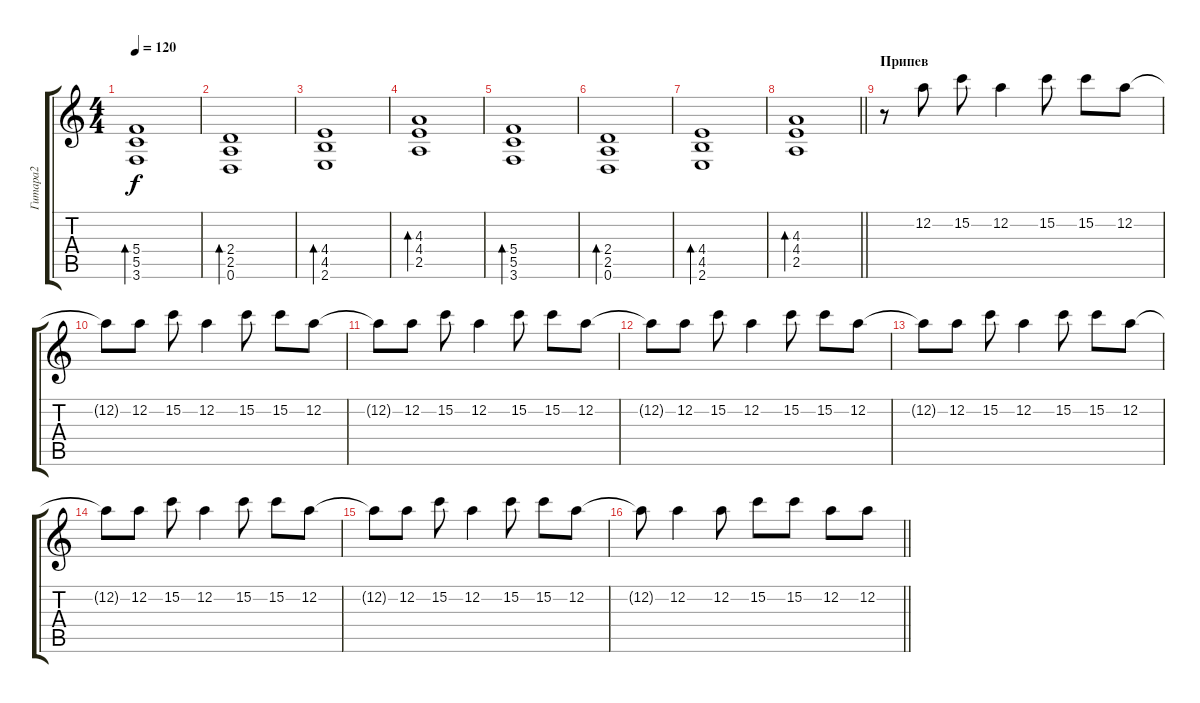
\track ("Гитара2" "Гитара2") {instrument acousticguitarsteel}
\staff {score tabs}
\tuning (D4 A3 F3 C3 G2 D2) {hide}
\ts (4 4)
\section ("" "")
\tempo 120
\clef g2
\ks c
(5.4 5.5 3.6).1{bd 240 dy f instrument acousticguitarsteel} |
(2.4 2.5 0.6).1{bd 240} |
(4.4 4.5 2.6).1{bd 240} |
(4.3 4.4 2.5).1{bd 240} |
(5.4 5.5 3.6).1{bd 120} |
(2.4 2.5 0.6).1{bd 120} |
(4.4 4.5 2.6).1{bd 120} |
\barLineRight lightlight
(4.3 4.4 2.5).1{bd 120} |
\section ("" "Припев")
r.8{volume 9 instrument distortionguitar} 12.2.8 15.2.8 12.2.4 15.2.8 15.2.8 12.2.8 |
12.2{t}.8 12.2.8 15.2.8 12.2.4 15.2.8 15.2.8 12.2.8 |
12.2{t}.8 12.2.8 15.2.8 12.2.4 15.2.8 15.2.8 12.2.8 |
12.2{t}.8 12.2.8 15.2.8 12.2.4 15.2.8 15.2.8 12.2.8 |
12.2{t}.8 12.2.8 15.2.8 12.2.4 15.2.8 15.2.8 12.2.8 |
12.2{t}.8 12.2.8 15.2.8 12.2.4 15.2.8 15.2.8 12.2.8 |
12.2{t}.8 12.2.8 15.2.8 12.2.4 15.2.8 15.2.8 12.2.8 |
\barLineRight lightlight
12.2{t}.8 12.2.4 12.2.8 15.2.8 15.2.8 12.2.8 12.2.8
